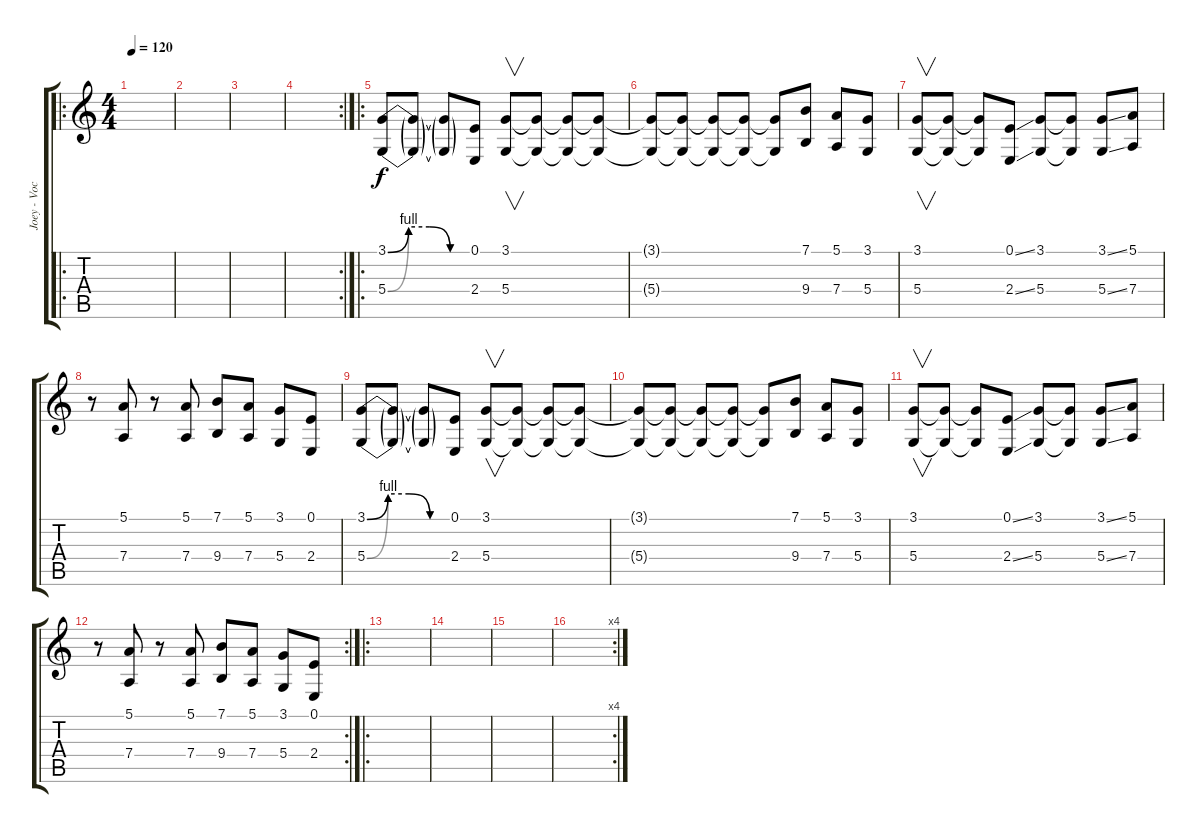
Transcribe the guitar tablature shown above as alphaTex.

\track ("Joey - Vocals" "Joey - Voc") {instrument lead2sawtooth}
\staff {score tabs}
\tuning (E4 B3 G3 D3 A2 E2) {hide}
\ro
\ts (4 4)
\tempo 120
\clef g2
\ks c
|
|
|
\rc 2
|
\ro
(3.1{be (custom 0 0 15 4 30 4 45 0 60 0)} 5.4{be (custom 0 0 15 4 30 4 45 0 60 0)}).8 (3.1{t} 5.4{t}).8 (3.1{t} 5.4{t}).8 (0.1 2.4).8 (3.1 5.4).8{v} (3.1{t} 5.4{t}).8 (3.1{t} 5.4{t}).8 (3.1{t} 5.4{t}).8 |
(3.1{t} 5.4{t}).8 (3.1{t} 5.4{t}).8 (3.1{t} 5.4{t}).8 (3.1{t} 5.4{t}).8 (3.1{t} 5.4{t}).8 (7.1 9.4).8 (5.1 7.4).8 (3.1 5.4).8 |
(3.1 5.4).8{v} (3.1{t} 5.4{t}).8 (3.1{t} 5.4{t}).8 (0.1{ss} 2.4{ss}).8 (3.1 5.4).8 (3.1{t} 5.4{t}).8 (3.1{ss} 5.4{ss}).8 (5.1 7.4).8 |
r.8 (5.1 7.4).8 r.8 (5.1 7.4).8 (7.1 9.4).8 (5.1 7.4).8 (3.1 5.4).8 (0.1 2.4).8 |
(3.1{be (custom 0 0 15 4 30 4 45 0 60 0)} 5.4{be (custom 0 0 15 4 30 4 45 0 60 0)}).8 (3.1{t} 5.4{t}).8 (3.1{t} 5.4{t}).8 (0.1 2.4).8 (3.1 5.4).8{v} (3.1{t} 5.4{t}).8 (3.1{t} 5.4{t}).8 (3.1{t} 5.4{t}).8 |
(3.1{t} 5.4{t}).8 (3.1{t} 5.4{t}).8 (3.1{t} 5.4{t}).8 (3.1{t} 5.4{t}).8 (3.1{t} 5.4{t}).8 (7.1 9.4).8 (5.1 7.4).8 (3.1 5.4).8 |
(3.1 5.4).8{v} (3.1{t} 5.4{t}).8 (3.1{t} 5.4{t}).8 (0.1{ss} 2.4{ss}).8 (3.1 5.4).8 (3.1{t} 5.4{t}).8 (3.1{ss} 5.4{ss}).8 (5.1 7.4).8 |
\rc 2
r.8 (5.1 7.4).8 r.8 (5.1 7.4).8 (7.1 9.4).8 (5.1 7.4).8 (3.1 5.4).8 (0.1 2.4).8 |
\ro
|
|
|
\rc 4
